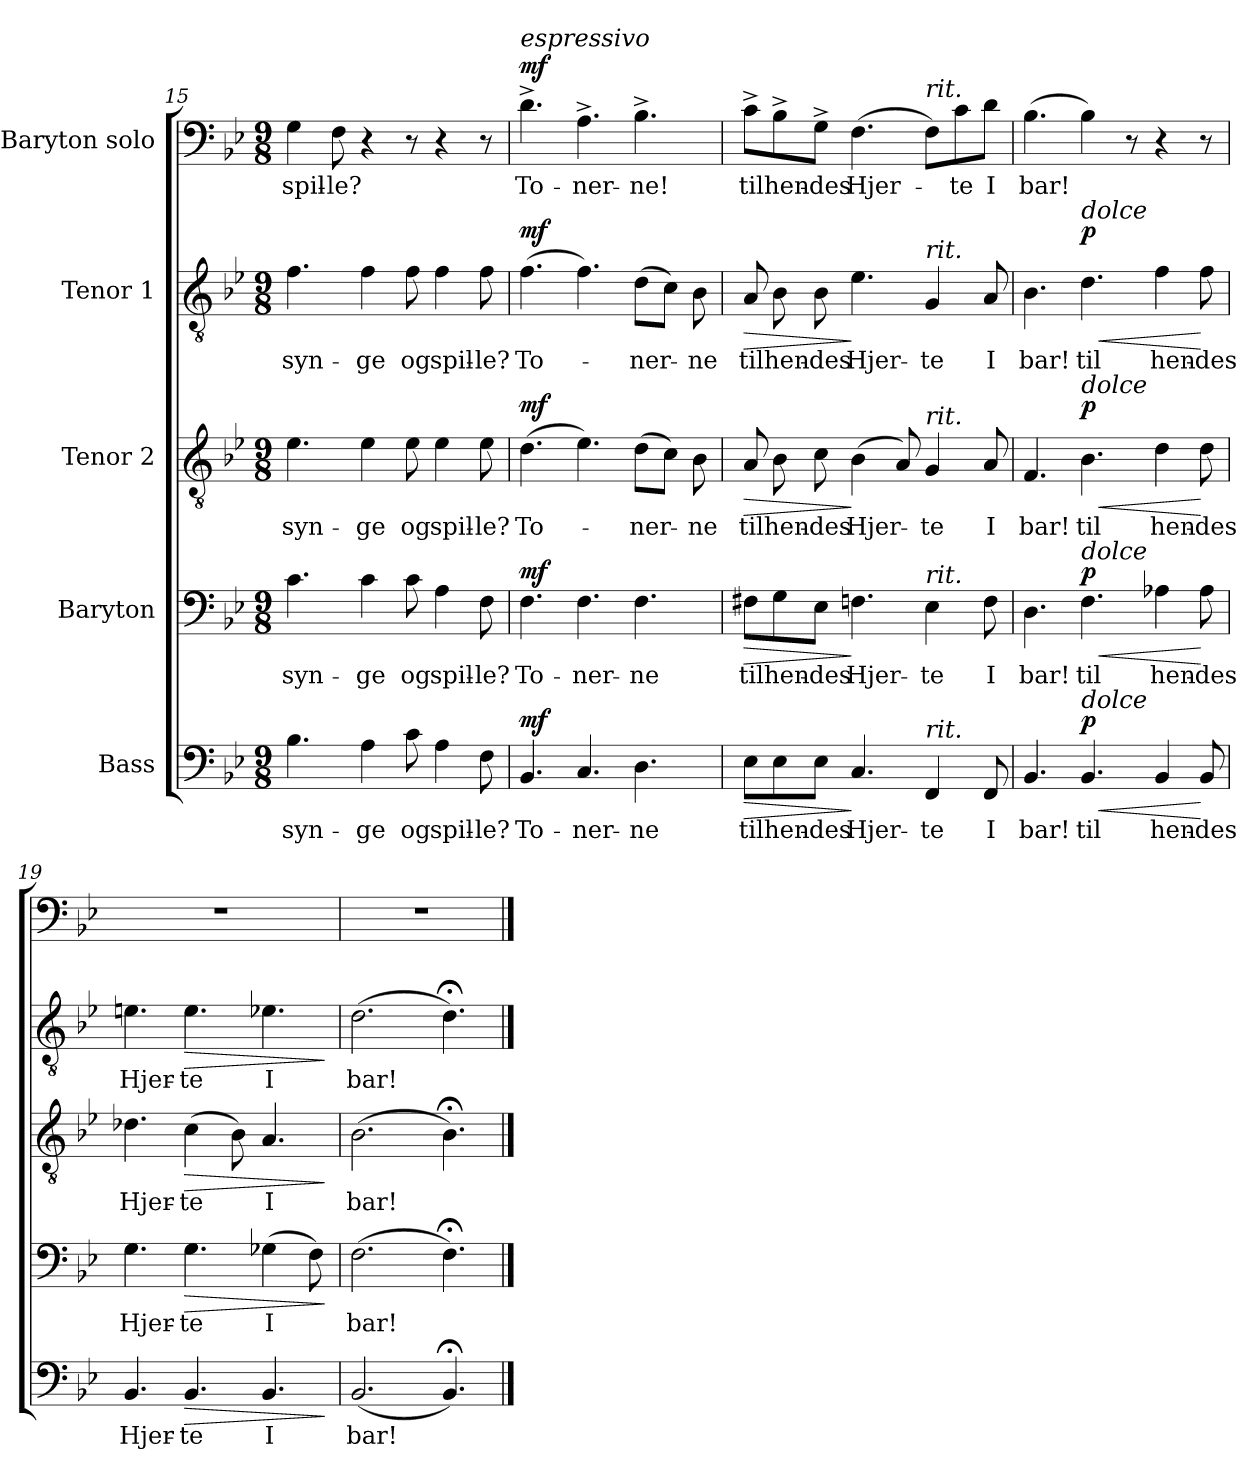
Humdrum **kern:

**kern	**text	**dynam	**kern	**text	**dynam	**kern	**text	**dynam	**kern	**text	**dynam	**kern	**text	**dynam
*part5	*part5	*part5	*part4	*part4	*part4	*part3	*part3	*part3	*part2	*part2	*part2	*part1	*part1	*part1
*staff5	*staff5	*staff5	*staff4	*staff4	*staff4	*staff3	*staff3	*staff3	*staff2	*staff2	*staff2	*staff1	*staff1	*staff1
*I"Bass	*	*	*I"Baryton	*	*	*I"Tenor 2	*	*	*I"Tenor 1	*	*	*I"Baryton solo	*	*
*clefF4	*	*	*clefF4	*	*	*clefGv2	*	*	*clefGv2	*	*	*clefF4	*	*
*k[b-e-]	*	*	*k[b-e-]	*	*	*k[b-e-]	*	*	*k[b-e-]	*	*	*k[b-e-]	*	*
*M9/8	*	*	*M9/8	*	*	*M9/8	*	*	*M9/8	*	*	*M9/8	*	*
=15	=15	=15	=15	=15	=15	=15	=15	=15	=15	=15	=15	=15	=15	=15
!	!LO:LY:b	!	!	!LO:LY:b	!	!	!LO:LY:b	!	!	!LO:LY:b	!	!	!LO:LY:b	!
4.B-\	syn-	.	4.c\	syn-	.	4.e-\	syn-	.	4.f\	syn-	.	4G\	spil-	.
!	!	!	!	!	!	!	!	!	!	!	!	!	!LO:LY:b	!
.	.	.	.	.	.	.	.	.	.	.	.	8F\	-le?	.
!	!LO:LY:b	!	!	!LO:LY:b	!	!	!LO:LY:b	!	!	!LO:LY:b	!	!	!	!
4A\	-ge	.	4c\	-ge	.	4e-\	-ge	.	4f\	-ge	.	4r	.	.
!	!LO:LY:b	!	!	!LO:LY:b	!	!	!LO:LY:b	!	!	!LO:LY:b	!	!	!	!
8c\	og	.	8c\	og	.	8e-\	og	.	8f\	og	.	8r	.	.
!	!LO:LY:b	!	!	!LO:LY:b	!	!	!LO:LY:b	!	!	!LO:LY:b	!	!	!	!
4A\	spil-	.	4A\	spil-	.	4e-\	spil-	.	4f\	spil-	.	4r	.	.
!	!LO:LY:b	!	!	!LO:LY:b	!	!	!LO:LY:b	!	!	!LO:LY:b	!	!	!	!
8F\	-le?	.	8F\	-le?	.	8e-\	-le?	.	8f\	-le?	.	8r	.	.
=16	=16	=16	=16	=16	=16	=16	=16	=16	=16	=16	=16	=16	=16	=16
!	!	!	!	!	!	!	!	!	!	!	!	!LO:TX:a:i:t=espressivo	!	!
!	!LO:LY:b	!LO:DY:a	!	!LO:LY:b	!LO:DY:a	!	!LO:LY:b	!LO:DY:a	!	!LO:LY:b	!LO:DY:a	!	!LO:LY:b	!LO:DY:a
4.BB-/	To-	mf	4.F\	To-	mf	(>4.d\	To-	mf	(>4.f\	To-	mf	4.d^\	To-	mf
!	!LO:LY:b	!	!	!LO:LY:b	!	!	!	!	!	!	!	!	!LO:LY:b	!
4.C/	-ner-	.	4.F\	-ner-	.	4.e-\)	.	.	4.f\)	.	.	4.A^\	-ner-	.
!	!LO:LY:b	!	!	!LO:LY:b	!	!	!LO:LY:b	!	!	!LO:LY:b	!	!	!LO:LY:b	!
4.D\	-ne	.	4.F\	-ne	.	(>8d\L	-ner-	.	(>8d\L	-ner-	.	4.B-^\	-ne!	.
.	.	.	.	.	.	8c\J)	.	.	8c\J)	.	.	.	.	.
!	!	!	!	!	!	!	!LO:LY:b	!	!	!LO:LY:b	!	!	!	!
.	.	.	.	.	.	8B-\	-ne	.	8B-\	-ne	.	.	.	.
!!LO:LB:g=z
=17	=17	=17	=17	=17	=17	=17	=17	=17	=17	=17	=17	=17	=17	=17
!	!LO:LY:b	!LO:HP:b	!	!LO:LY:b	!LO:HP:b	!	!LO:LY:b	!LO:HP:b	!	!LO:LY:b	!LO:HP:b	!	!LO:LY:b	!
8E-\L	til	>	8F#X\L	til	>	8A/	til	>	8A/	til	>	8c^\L	til	.
!	!LO:LY:b	!	!	!LO:LY:b	!	!	!LO:LY:b	!	!	!LO:LY:b	!	!	!LO:LY:b	!
8E-\	hen-	.	8G\	hen-	.	8B-\	hen-	.	8B-\	hen-	.	8B-^\	hen-	.
!	!LO:LY:b	!	!	!LO:LY:b	!	!	!LO:LY:b	!	!	!LO:LY:b	!	!	!LO:LY:b	!
8E-\J	-des	.	8E-\J	-des	.	8c\	-des	.	8B-\	-des	.	8G^\J	-des	.
!	!LO:LY:b	!	!	!LO:LY:b	!	!	!LO:LY:b	!	!	!LO:LY:b	!	!	!LO:LY:b	!
4.C/	Hjer-	]	4.Fn\	Hjer-	]	(>4B-\	Hjer-	]	4.e-\	Hjer-	]	(>4.F\	Hjer-	.
.	.	.	.	.	.	8A/)	.	.	.	.	.	.	.	.
!	!	!	!	!	!	!	!	!	!	!	!	!LO:TX:a:i:t=rit.	!	!
!	!	!	!	!	!	!	!	!	!LO:TX:a:i:t=rit.	!	!	!	!	!
!	!	!	!	!	!	!LO:TX:a:i:t=rit.	!	!	!	!	!	!	!	!
!	!	!	!LO:TX:a:i:t=rit.	!	!	!	!	!	!	!	!	!	!	!
!LO:TX:a:i:t=rit.	!	!	!	!	!	!	!	!	!	!	!	!	!	!
!	!LO:LY:b	!	!	!LO:LY:b	!	!	!LO:LY:b	!	!	!LO:LY:b	!	!	!	!
4FF/	-te	.	4E-\	-te	.	4G/	-te	.	4G/	-te	.	8F\L)	.	.
!	!	!	!	!	!	!	!	!	!	!	!	!	!LO:LY:b	!
.	.	.	.	.	.	.	.	.	.	.	.	8c\	-te	.
!	!LO:LY:b	!	!	!LO:LY:b	!	!	!LO:LY:b	!	!	!LO:LY:b	!	!	!LO:LY:b	!
8FF/	I	.	8F\	I	.	8A/	I	.	8A/	I	.	8d\J	I	.
=18	=18	=18	=18	=18	=18	=18	=18	=18	=18	=18	=18	=18	=18	=18
!	!LO:LY:b	!	!	!LO:LY:b	!	!	!LO:LY:b	!	!	!LO:LY:b	!	!	!LO:LY:b	!
4.BB-/	bar!	.	4.D\	bar!	.	4.F/	bar!	.	4.B-\	bar!	.	(>4.B-\	bar!	.
!	!	!	!	!	!	!	!	!	!LO:TX:a:i:t=dolce	!	!	!	!	!
!	!	!	!	!	!	!LO:TX:a:i:t=dolce	!	!	!	!	!	!	!	!
!	!	!	!LO:TX:a:i:t=dolce	!	!	!	!	!	!	!	!	!	!	!
!LO:TX:a:i:t=dolce	!	!	!	!	!	!	!	!	!	!	!	!	!	!
!	!LO:LY:b	!LO:HP:b	!	!LO:LY:b	!LO:HP:b	!	!LO:LY:b	!LO:HP:b	!	!LO:LY:b	!LO:HP:b	!	!	!
!	!	!LO:DY:n=1:a	!	!	!LO:DY:n=1:a	!	!	!LO:DY:n=1:a	!	!	!LO:DY:n=1:a	!	!	!
4.BB-/	til	< p	4.F\	til	< p	4.B-\	til	< p	4.d\	til	< p	4B-\)	.	.
.	.	.	.	.	.	.	.	.	.	.	.	8r	.	.
!	!LO:LY:b	!	!	!LO:LY:b	!	!	!LO:LY:b	!	!	!LO:LY:b	!	!	!	!
4BB-/	hen-	.	4A-X\	hen-	.	4d\	hen-	.	4f\	hen-	.	4r	.	.
!	!LO:LY:b	!	!	!LO:LY:b	!	!	!LO:LY:b	!	!	!LO:LY:b	!	!	!	!
8BB-/	-des	[	8A-\	-des	[	8d\	-des	[	8f\	-des	[	8r	.	.
=19	=19	=19	=19	=19	=19	=19	=19	=19	=19	=19	=19	=19	=19	=19
!	!LO:LY:b	!	!	!LO:LY:b	!	!	!LO:LY:b	!	!	!LO:LY:b	!	!	!	!
4.BB-/	Hjer-	.	4.G\	Hjer-	.	4.d-X\	Hjer-	.	4.en\	Hjer-	.	8%9r	.	.
!	!LO:LY:b	!LO:HP:b	!	!LO:LY:b	!LO:HP:b	!	!LO:LY:b	!LO:HP:b	!	!LO:LY:b	!LO:HP:b	!	!	!
4.BB-/	-te	>	4.G\	-te	>	(>4c\	-te	>	4.e\	-te	>	.	.	.
.	.	.	.	.	.	8B-\)	.	.	.	.	.	.	.	.
!	!LO:LY:b	!	!	!LO:LY:b	!	!	!LO:LY:b	!	!	!LO:LY:b	!	!	!	!
4.BB-/	I	.	(>4G-X\	I	.	4.A/	I	.	4.e-X\	I	.	.	.	.
.	.	.	8F\)	.	.	.	.	.	.	.	.	.	.	.
.	.	]	.	.	]	.	.	]	.	.	]	.	.	.
=20	=20	=20	=20	=20	=20	=20	=20	=20	=20	=20	=20	=20	=20	=20
!	!LO:LY:b	!	!	!LO:LY:b	!	!	!LO:LY:b	!	!	!LO:LY:b	!	!	!	!
(<2.BB-/	bar!	.	(>2.F\	bar!	.	(>2.B-\	bar!	.	(>2.d\	bar!	.	8%9r	.	.
4.BB-;</)	.	.	4.F;<\)	.	.	4.B-;<\)	.	.	4.d;<\)	.	.	.	.	.
==	==	==	==	==	==	==	==	==	==	==	==	==	==	==
*-	*-	*-	*-	*-	*-	*-	*-	*-	*-	*-	*-	*-	*-	*-
